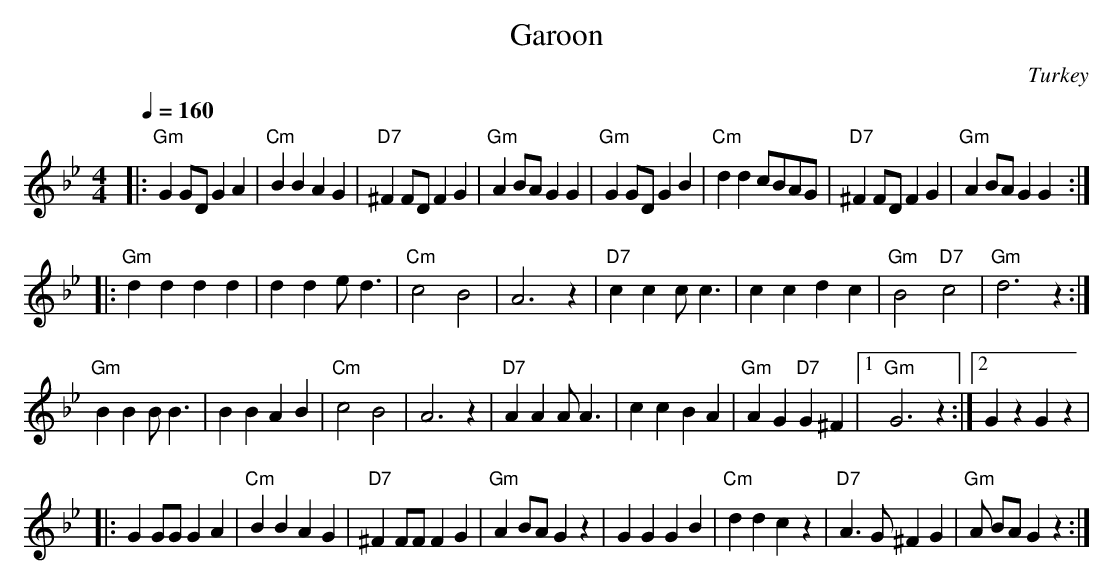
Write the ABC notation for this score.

X:1
T:Garoon
O:Turkey
L:1/8
M:4/4
Q:1/4=160
K:Gm
|:"Gm" G2 GD G2 A2|"Cm" B2 B2 A2 G2|"D7" ^F2 FD F2 G2|"Gm" A2 BA G2 G2|\
"Gm" G2 GD G2 B2|"Cm" d2 d2 cBAG|"D7" ^F2 FD F2 G2|"Gm" A2 BA G2 G2:|
|:"Gm" d2 d2 d2 d2| d2 d2 e d3|"Cm" c4 B4 | A6 z2|\
"D7" c2 c2 c c3| c2 c2 d2 c2| "Gm" B4 "D7" c4| "Gm" d6 z2 :|
"Gm"B2 B2 B B3| B2 B2 A2 B2|"Cm" c4 B4| A6 z2|\
"D7" A2 A2 A A3| c2 c2 B2 A2| "Gm" A2 G2 "D7" G2 ^F2|[1 "Gm" G6 z2:|[2 G2 z2 G2 z2|
|:G2 GG G2 A2|"Cm" B2 B2 A2 G2|"D7" ^F2 FF F2 G2|"Gm" A2 BA G2 z2|\
G2 G2 G2 B2| "Cm" d2 d2 c2 z2|"D7" A3 G ^F2 G2|"Gm" A BA G2 z2 :|
